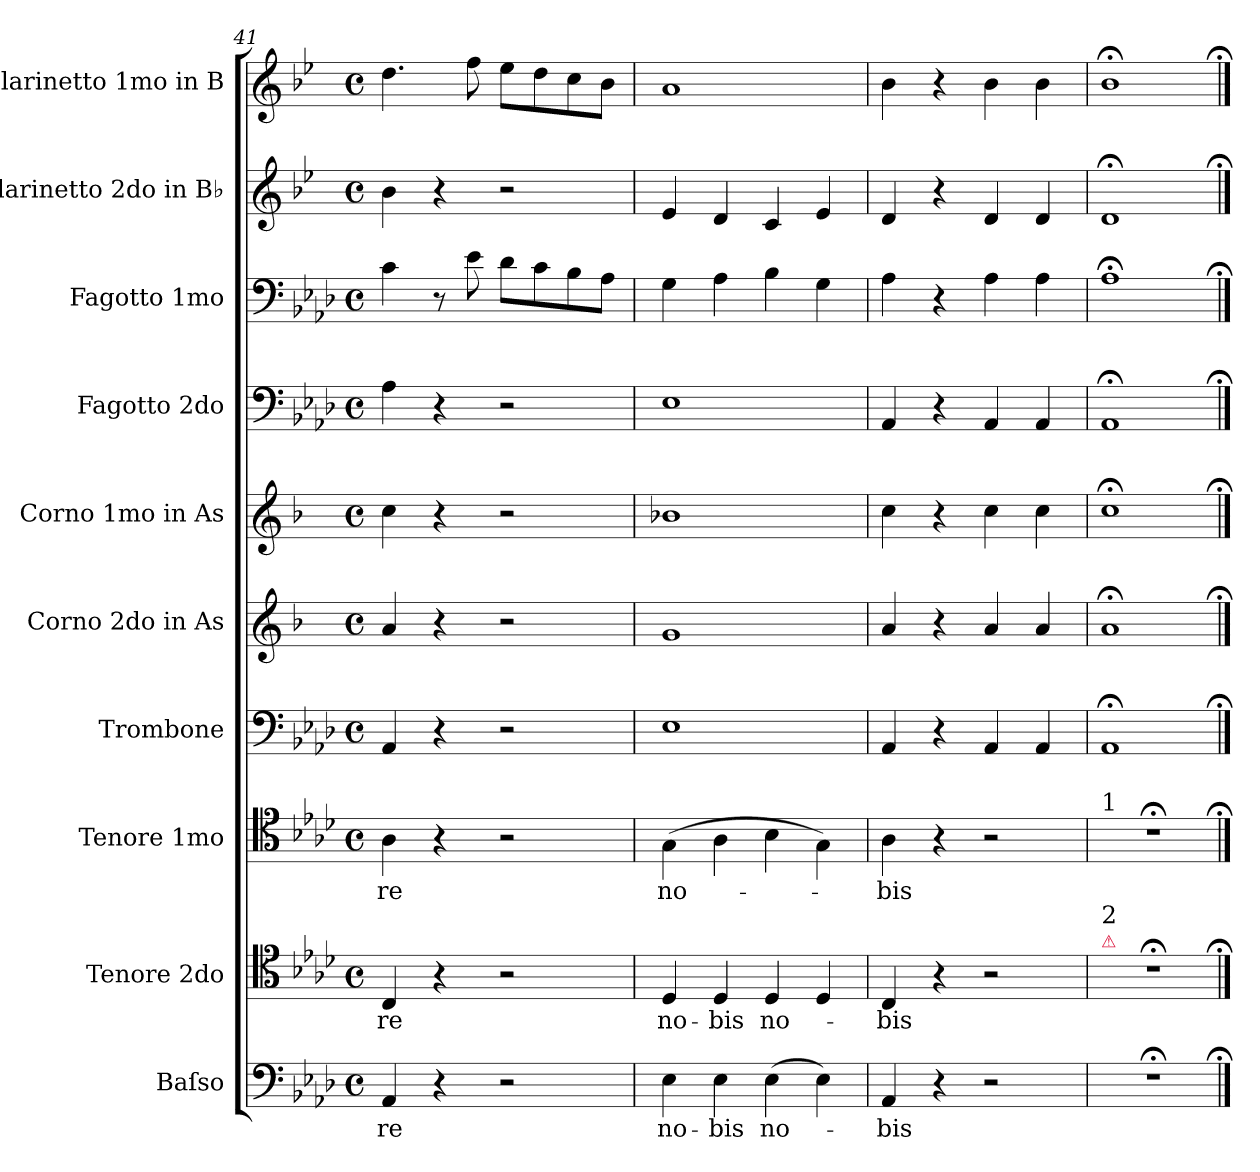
**kern	**text	**kern	**text	**kern	**text	**kern	**kern	**kern	**kern	**kern	**kern	**kern
*part10	*part10	*part9	*part9	*part8	*part8	*part7	*part6	*part5	*part4	*part3	*part2	*part1
*staff10	*staff10	*staff9	*staff9	*staff8	*staff8	*staff7	*staff6	*staff5	*staff4	*staff3	*staff2	*staff1
*I"Baſso	*	*I"Tenore 2do	*	*I"Tenore 1mo	*	*I"Trombone	*I"Corno 2do in As	*I"Corno 1mo in As	*I"Fagotto 2do	*I"Fagotto 1mo	*I"Clarinetto 2do in B♭	*I"Clarinetto 1mo in B
*I'B	*	*	*	*	*	*I'Trb	*	*I'cor I	*	*	*I'cl II	*I'cl I
*clefF4	*	*clefC4	*	*clefC4	*	*clefF4	*clefG2	*clefG2	*clefF4	*clefF4	*clefG2	*clefG2
*	*	*	*	*	*	*	*ITrd-2c-3	*ITrd-2c-3	*	*	*ITrd1c2	*ITrd1c2
*k[b-e-a-d-]	*	*k[b-e-a-d-]	*	*k[b-e-a-d-]	*	*k[b-e-a-d-]	*k[b-e-a-d-]	*k[b-e-a-d-]	*k[b-e-a-d-]	*k[b-e-a-d-]	*k[b-e-a-d-]	*k[b-e-a-d-]
*M4/4	*	*M4/4	*	*M4/4	*	*M4/4	*M4/4	*M4/4	*M4/4	*M4/4	*M4/4	*M4/4
*met(c)	*	*met(c)	*	*met(c)	*	*met(c)	*met(c)	*met(c)	*met(c)	*met(c)	*met(c)	*met(c)
=41	=41	=41	=41	=41	=41	=41	=41	=41	=41	=41	=41	=41
4AA-/	-re	4C/	-re	4A-\	-re	4AA-/	4cc/	4ee-\	4A-\	4c\	4a-\	4.cc\
4r	.	4r	.	4r	.	4r	4r	4r	4r	8r	4r	.
.	.	.	.	.	.	.	.	.	.	8e-\	.	8ee-\
2r	.	2r	.	2r	.	2r	2r	2r	2r	8d-\L	2r	8dd-\L
.	.	.	.	.	.	.	.	.	.	8c\	.	8cc\
.	.	.	.	.	.	.	.	.	.	8B-\	.	8b-\
.	.	.	.	.	.	.	.	.	.	8A-\J	.	8a-\J
=42	=42	=42	=42	=42	=42	=42	=42	=42	=42	=42	=42	=42
4E-\	no-	4D-/	no-	(4G\	no-	1E-	1b-	1dd-X	1E-	4G\	4d-/	1g
4E-\	-bis	4D-/	-bis	4A-\	.	.	.	.	.	4A-\	4c/	.
(4E-\	no-	4D-/	no-	4B-\	.	.	.	.	.	4B-\	4B-/	.
4E-\)	.	4D-/	.	4G\)	.	.	.	.	.	4G\	4d-/	.
=43	=43	=43	=43	=43	=43	=43	=43	=43	=43	=43	=43	=43
4AA-/	-bis	4C/	-bis	4A-\	-bis	4AA-/	4cc/	4ee-\	4AA-/	4A-\	4c/	4a-\
4r	.	4r	.	4r	.	4r	4r	4r	4r	4r	4r	4r
2r	.	2r	.	2r	.	4AA-/	4cc/	4ee-\	4AA-/	4A-\	4c/	4a-\
.	.	.	.	.	.	4AA-/	4cc/	4ee-\	4AA-/	4A-\	4c/	4a-\
=44	=44	=44	=44	=44	=44	=44	=44	=44	=44	=44	=44	=44
!	!	!	!	!LO:TX:a:t=1	!	!	!	!	!	!	!	!
!	!	!LO:TX:a:color=crimson:t=⚠	!	!	!	!	!	!	!	!	!	!
!	!	!LO:TX:a:t=2	!	!	!	!	!	!	!	!	!	!
1r;<	.	1r;<	.	1r;<	.	1AA-;<	1cc;<	1ee-;<	1AA-;<	1A-;<	1c;<	1a-;<
==;	==;	==;	==;	==;	==;	==;	==;	==;	==;	==;	==;	==;
*-	*-	*-	*-	*-	*-	*-	*-	*-	*-	*-	*-	*-
